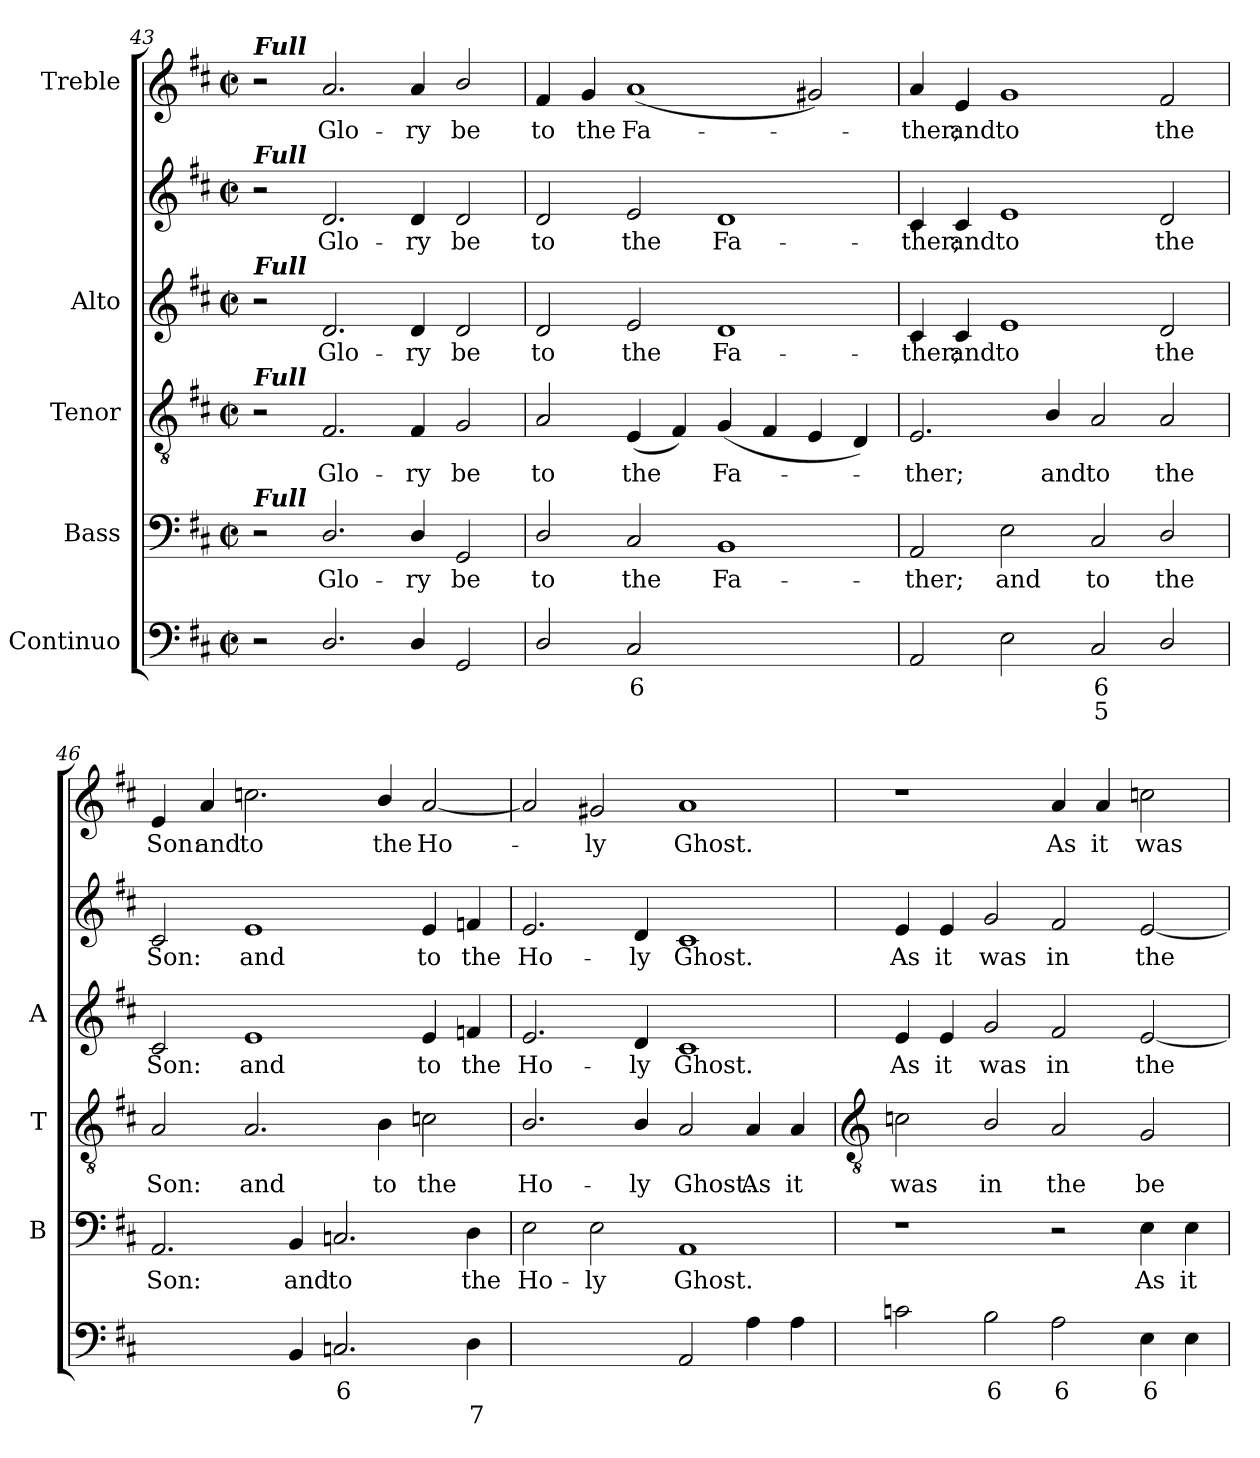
**kern	**text	**text	**kern	**text	**kern	**text	**kern	**text	**kern	**text	**kern	**text
*part5	*part5	*part5	*part4	*part4	*part3	*part3	*part2	*part2	*part2	*part2	*part1	*part1
*staff6	*staff6	*staff6	*staff5	*staff5	*staff4	*staff4	*staff3	*staff3	*staff2	*staff2	*staff1	*staff1
*I"Continuo	*	*	*I"Bass	*	*I"Tenor	*	*I"Alto	*	*	*	*I"Treble	*
*	*	*	*I'B	*	*I'T	*	*I'A	*	*	*	*	*
!!LO:LB:g=z
*clefF4	*	*	*clefF4	*	*clefGv2	*	*clefG2	*	*clefG2	*	*clefG2	*
*k[f#c#]	*	*	*k[f#c#]	*	*k[f#c#]	*	*k[f#c#]	*	*k[f#c#]	*	*k[f#c#]	*
*D:	*	*	*D:	*	*D:	*	*D:	*	*D:	*	*D:	*
*M4/2	*	*	*M4/2	*	*M4/2	*	*M4/2	*	*M4/2	*	*M4/2	*
*met(c|)	*	*	*met(c|)	*	*met(c|)	*	*met(c|)	*	*met(c|)	*	*met(c|)	*
=43	=43	=43	=43	=43	=43	=43	=43	=43	=43	=43	=43	=43
!	!	!	!	!	!	!	!	!	!	!	!LO:TX:a:Bi:t=Full	!
!	!	!	!	!	!	!	!	!	!LO:TX:a:Bi:t=Full	!	!	!
!	!	!	!	!	!	!	!LO:TX:a:Bi:t=Full	!	!	!	!	!
!	!	!	!	!	!LO:TX:a:Bi:t=Full	!	!	!	!	!	!	!
!	!	!	!LO:TX:a:Bi:t=Full	!	!	!	!	!	!	!	!	!
2r	.	.	2r	.	2r	.	2r	.	2r	.	2r	.
!	!	!	!	!LO:LY:b	!	!LO:LY:b	!	!LO:LY:b	!	!LO:LY:b	!	!LO:LY:b
2.D/	.	.	2.D/	Glo-	2.F#	Glo-	2.d	Glo-	2.d	Glo-	2.a	Glo-
!	!	!	!	!LO:LY:b	!	!LO:LY:b	!	!LO:LY:b	!	!LO:LY:b	!	!LO:LY:b
4D/	.	.	4D/	-ry	4F#	-ry	4d	-ry	4d	-ry	4a	-ry
!	!	!	!	!LO:LY:b	!	!LO:LY:b	!	!LO:LY:b	!	!LO:LY:b	!	!LO:LY:b
2GG	.	.	2GG	be	2G	be	2d	be	2d	be	2b/	be
=44	=44	=44	=44	=44	=44	=44	=44	=44	=44	=44	=44	=44
!	!	!	!	!LO:LY:b	!	!LO:LY:b	!	!LO:LY:b	!	!LO:LY:b	!	!LO:LY:b
2D/	.	.	2D/	to	2A	to	2d	to	2d	to	4f#	to
!	!	!	!	!	!	!	!	!	!	!	!	!LO:LY:b
.	.	.	.	.	.	.	.	.	.	.	4g	the
!	!LO:LY:b	!	!	!LO:LY:b	!	!LO:LY:b	!	!LO:LY:b	!	!LO:LY:b	!	!LO:LY:b
2C#	6	.	2C#	the	(<4E	the	2e	the	2e	the	(<1a	Fa-
.	.	.	.	.	4F#)	.	.	.	.	.	.	.
!	!LO:LY:b	!	!	!LO:LY:b	!	!LO:LY:b	!	!LO:LY:b	!	!LO:LY:b	!	!
[2BByy	7	.	1BB	Fa-	(<4G	Fa-	1d	Fa-	1d	Fa-	.	.
.	.	.	.	.	4F#	.	.	.	.	.	.	.
!	!LO:LY:b	!	!	!	!	!	!	!	!	!	!	!
2BByy]	6	.	.	.	4E	.	.	.	.	.	2g#X)	.
.	.	.	.	.	4D)	.	.	.	.	.	.	.
=45	=45	=45	=45	=45	=45	=45	=45	=45	=45	=45	=45	=45
!	!	!	!	!LO:LY:b	!	!LO:LY:b	!	!LO:LY:b	!	!LO:LY:b	!	!LO:LY:b
2AA	.	.	2AA	-ther;	2.E	ther;	4c#	-ther;	4c#	-ther;	4a	ther;
!	!	!	!	!	!	!	!	!LO:LY:b	!	!LO:LY:b	!	!LO:LY:b
.	.	.	.	.	.	.	4c#	and	4c#	and	4e	and
!	!	!	!	!LO:LY:b	!	!	!	!LO:LY:b	!	!LO:LY:b	!	!LO:LY:b
2E	.	.	2E	and	.	.	1e	to	1e	to	1g	to
!	!	!	!	!	!	!LO:LY:b	!	!	!	!	!	!
.	.	.	.	.	4B/	and	.	.	.	.	.	.
!	!LO:LY:b	!LO:LY:b	!	!LO:LY:b	!	!LO:LY:b	!	!	!	!	!	!
2C#	6	5	2C#	to	2A	to	.	.	.	.	.	.
!	!	!	!	!LO:LY:b	!	!LO:LY:b	!	!LO:LY:b	!	!LO:LY:b	!	!LO:LY:b
2D/	.	.	2D/	the	2A	the	2d	the	2d	the	2f#	the
=46	=46	=46	=46	=46	=46	=46	=46	=46	=46	=46	=46	=46
!	!	!	!	!LO:LY:b	!	!LO:LY:b	!	!LO:LY:b	!	!LO:LY:b	!	!LO:LY:b
[2AAyy	.	.	2.AA	Son:	2A	Son:	2c#	Son:	2c#	Son:	4e	Son:
!	!	!	!	!	!	!	!	!	!	!	!	!LO:LY:b
.	.	.	.	.	.	.	.	.	.	.	4a	and
!	!LO:LY:b	!	!	!	!	!LO:LY:b	!	!LO:LY:b	!	!LO:LY:b	!	!LO:LY:b
4AAyy]	3	.	.	.	2.A	and	1e	and	1e	and	2.ccn	to
!	!	!	!	!LO:LY:b	!	!	!	!	!	!	!	!
4BB	.	.	4BB	and	.	.	.	.	.	.	.	.
!	!LO:LY:b	!	!	!LO:LY:b	!	!	!	!	!	!	!	!
2.Cn	6	.	2.Cn	to	.	.	.	.	.	.	.	.
!	!	!	!	!	!	!LO:LY:b	!	!	!	!	!	!LO:LY:b
.	.	.	.	.	4B	to	.	.	.	.	4b/	the
!	!	!	!	!	!	!LO:LY:b	!	!LO:LY:b	!	!LO:LY:b	!	!LO:LY:b
.	.	.	.	.	2cn	the	4e	to	4e	to	[2a	Ho-
!	!	!LO:LY:b	!	!LO:LY:b	!	!	!	!LO:LY:b	!	!LO:LY:b	!	!
4D	.	7	4D	the	.	.	4fn	the	4fn	the	.	.
=47	=47	=47	=47	=47	=47	=47	=47	=47	=47	=47	=47	=47
!	!LO:LY:b	!LO:LY:b	!	!LO:LY:b	!	!LO:LY:b	!	!LO:LY:b	!	!LO:LY:b	!	!
[2Eyy	5	4	2E	Ho-	2.B/	Ho-	2.e	Ho-	2.e	Ho-	2a]	.
!	!	!LO:LY:b	!	!LO:LY:b	!	!	!	!	!	!	!	!LO:LY:b
2Eyy]	.	3	2E	-ly	.	.	.	.	.	.	2g#X	ly
!	!	!	!	!	!	!LO:LY:b	!	!LO:LY:b	!	!LO:LY:b	!	!
.	.	.	.	.	4B/	-ly	4d	-ly	4d	-ly	.	.
!	!	!	!	!LO:LY:b	!	!LO:LY:b	!	!LO:LY:b	!	!LO:LY:b	!	!LO:LY:b
2AA	.	.	1AA	Ghost.	2A	Ghost.	1c#	Ghost.	1c#	Ghost.	1a	Ghost.
!	!	!	!	!	!	!LO:LY:b	!	!	!	!	!	!
4A	.	.	.	.	4A	As	.	.	.	.	.	.
!	!	!	!	!	!	!LO:LY:b	!	!	!	!	!	!
4A	.	.	.	.	4A	it	.	.	.	.	.	.
!!LO:LB:g=z
=48	=48	=48	=48	=48	=48	=48	=48	=48	=48	=48	=48	=48
*	*	*	*	*	*clefGv2	*	*	*	*	*	*	*
!	!	!	!	!	!	!LO:LY:b	!	!LO:LY:b	!	!LO:LY:b	!	!
2cn	.	.	1r	.	2cn	was	4e	As	4e	As	1r	.
!	!	!	!	!	!	!	!	!LO:LY:b	!	!LO:LY:b	!	!
.	.	.	.	.	.	.	4e	it	4e	it	.	.
!	!LO:LY:b	!	!	!	!	!LO:LY:b	!	!LO:LY:b	!	!LO:LY:b	!	!
2B	6	.	.	.	2B/	in	2g	was	2g	was	.	.
!	!LO:LY:b	!	!	!	!	!LO:LY:b	!	!LO:LY:b	!	!LO:LY:b	!	!LO:LY:b
2A	6	.	2r	.	2A	the	2f#	in	2f#	in	4a	As
!	!	!	!	!	!	!	!	!	!	!	!	!LO:LY:b
.	.	.	.	.	.	.	.	.	.	.	4a	it
!	!LO:LY:b	!	!	!LO:LY:b	!	!LO:LY:b	!	!LO:LY:b	!	!LO:LY:b	!	!LO:LY:b
4E	6	.	4E	As	2G	be-	[2e	the	[2e	the	2ccn	was
!	!	!	!	!LO:LY:b	!	!	!	!	!	!	!	!
4E	.	.	4E	it	.	.	.	.	.	.	.	.
=	=	=	=	=	=	=	=	=	=	=	=	=
*-	*-	*-	*-	*-	*-	*-	*-	*-	*-	*-	*-	*-
